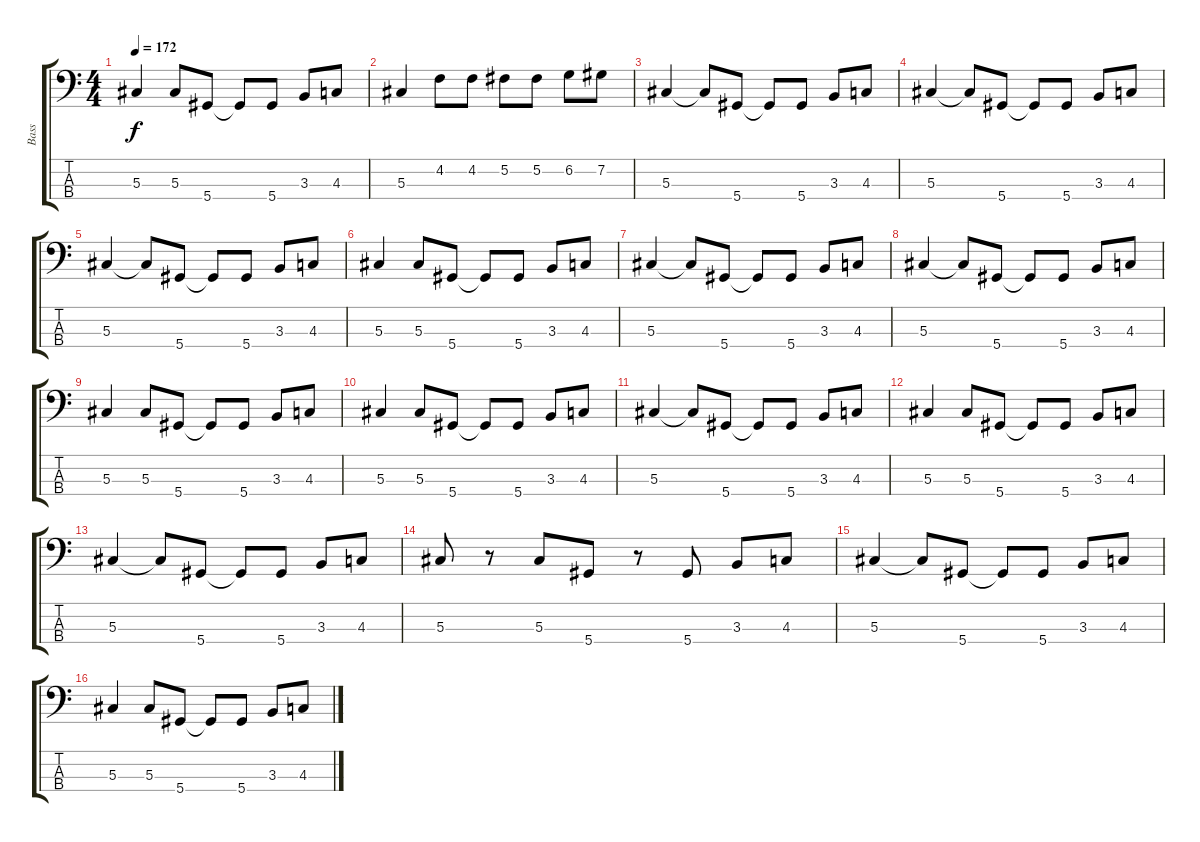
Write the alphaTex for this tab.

\track ("Bass" "Bass") {instrument electricbassfinger}
\staff {score tabs}
\tuning (Gb2 Db2 Ab1 Eb1) {hide}
\ts (4 4)
\tempo 172
\clef f4
\ks c
5.3.4{dy f} 5.3.8 5.4.8 5.4{t}.8 5.4.8 3.3.8 4.3.8 |
5.3.4 4.2.8 4.2.8 5.2.8 5.2.8 6.2.8 7.2.8 |
5.3.4 5.3{t}.8 5.4.8 5.4{t}.8 5.4.8 3.3.8 4.3.8 |
5.3.4 5.3{t}.8 5.4.8 5.4{t}.8 5.4.8 3.3.8 4.3.8 |
5.3.4 5.3{t}.8 5.4.8 5.4{t}.8 5.4.8 3.3.8 4.3.8 |
5.3.4 5.3.8 5.4.8 5.4{t}.8 5.4.8 3.3.8 4.3.8 |
5.3.4 5.3{t}.8 5.4.8 5.4{t}.8 5.4.8 3.3.8 4.3.8 |
5.3.4 5.3{t}.8 5.4.8 5.4{t}.8 5.4.8 3.3.8 4.3.8 |
5.3.4 5.3.8 5.4.8 5.4{t}.8 5.4.8 3.3.8 4.3.8 |
5.3.4 5.3.8 5.4.8 5.4{t}.8 5.4.8 3.3.8 4.3.8 |
5.3.4 5.3{t}.8 5.4.8 5.4{t}.8 5.4.8 3.3.8 4.3.8 |
5.3.4 5.3.8 5.4.8 5.4{t}.8 5.4.8 3.3.8 4.3.8 |
5.3.4 5.3{t}.8 5.4.8 5.4{t}.8 5.4.8 3.3.8 4.3.8 |
5.3.8 r.8 5.3.8 5.4.8 r.8 5.4.8 3.3.8 4.3.8 |
5.3.4 5.3{t}.8 5.4.8 5.4{t}.8 5.4.8 3.3.8 4.3.8 |
5.3.4 5.3.8 5.4.8 5.4{t}.8 5.4.8 3.3.8 4.3.8
